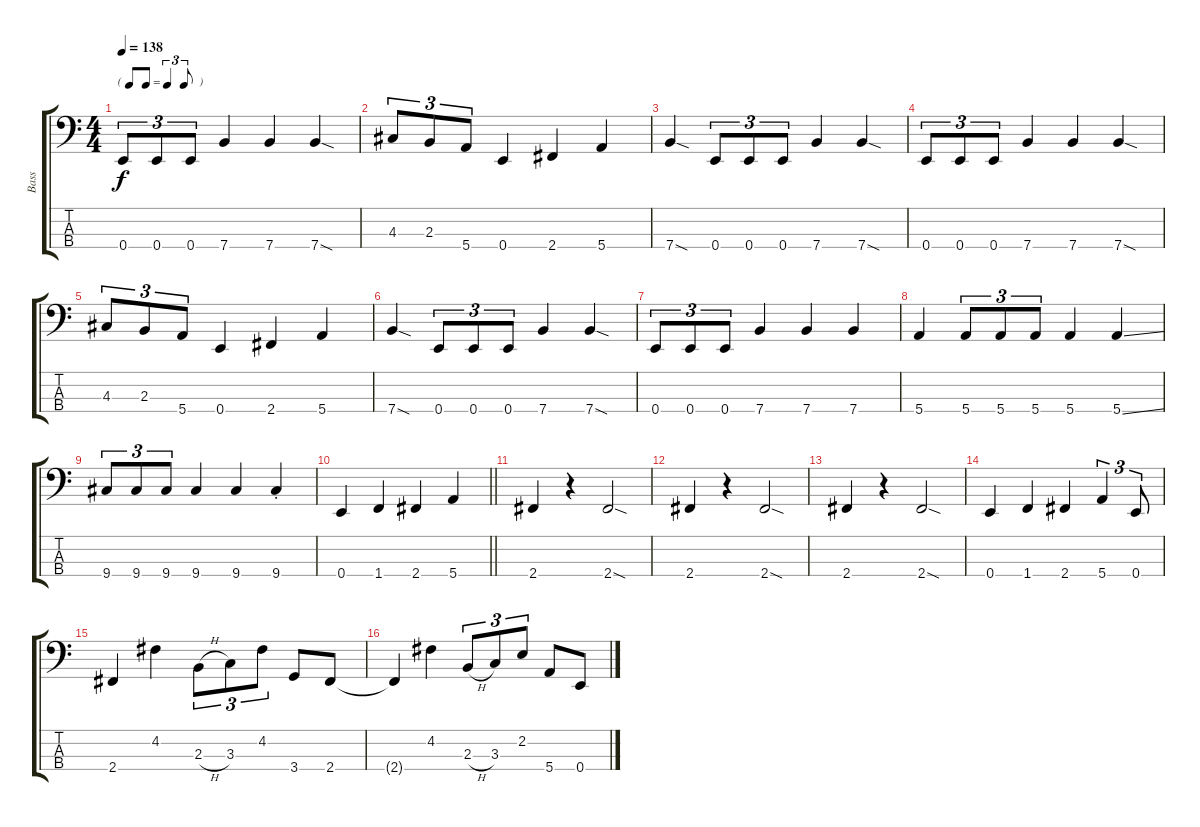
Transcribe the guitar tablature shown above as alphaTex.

\track ("Bass" "Bass") {instrument electricbassfinger}
\staff {score tabs}
\tuning (G2 D2 A1 E1) {hide}
\ts (4 4)
\tf triplet8th
\tempo 138
\clef f4
\ks c
0.4.8{tu (3 2) dy f} 0.4.8{tu (3 2)} 0.4.8{tu (3 2)} 7.4.4 7.4.4 7.4{sod}.4 |
4.3.8{tu (3 2)} 2.3.8{tu (3 2)} 5.4.8{tu (3 2)} 0.4.4 2.4.4 5.4.4 |
7.4{sod}.4 0.4.8{tu (3 2)} 0.4.8{tu (3 2)} 0.4.8{tu (3 2)} 7.4.4 7.4{sod}.4 |
0.4.8{tu (3 2)} 0.4.8{tu (3 2)} 0.4.8{tu (3 2)} 7.4.4 7.4.4 7.4{sod}.4 |
4.3.8{tu (3 2)} 2.3.8{tu (3 2)} 5.4.8{tu (3 2)} 0.4.4 2.4.4 5.4.4 |
7.4{sod}.4 0.4.8{tu (3 2)} 0.4.8{tu (3 2)} 0.4.8{tu (3 2)} 7.4.4 7.4{sod}.4 |
0.4.8{tu (3 2)} 0.4.8{tu (3 2)} 0.4.8{tu (3 2)} 7.4.4 7.4.4 7.4.4 |
5.4.4 5.4.8{tu (3 2)} 5.4.8{tu (3 2)} 5.4.8{tu (3 2)} 5.4.4 5.4{ss}.4 |
9.4.8{tu (3 2)} 9.4.8{tu (3 2)} 9.4.8{tu (3 2)} 9.4.4 9.4.4 9.4{st}.4 |
\barLineRight lightlight
0.4.4 1.4.4 2.4.4 5.4.4 |
2.4.4 r.4 2.4{sod}.2 |
2.4.4 r.4 2.4{sod}.2 |
2.4.4 r.4 2.4{sod}.2 |
0.4.4 1.4.4 2.4.4 5.4.4{tu (3 2)} 0.4.8{tu (3 2)} |
2.4.4 4.2.4 2.3{h}.8{tu (3 2)} 3.3.8{tu (3 2)} 4.2.8{tu (3 2)} 3.4.8 2.4.8 |
2.4{t}.4 4.2.4 2.3{h}.8{tu (3 2)} 3.3.8{tu (3 2)} 2.2.8{tu (3 2)} 5.4.8 0.4.8
